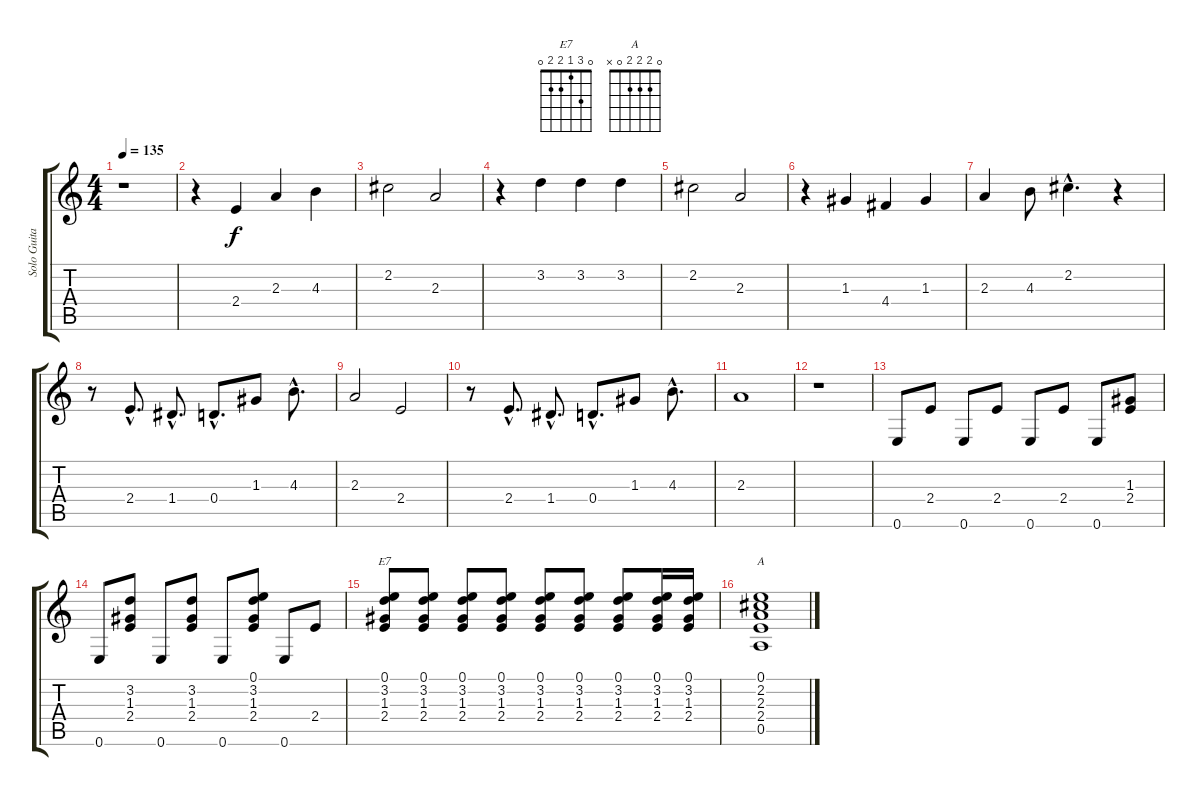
\track ("Solo Guitar - Hank" "Solo Guita") {instrument electricguitarclean}
\staff {score tabs}
\tuning (E4 B3 G3 D3 A2 E2) {hide}
\chord ("E7" 0 3 1 2 2 0)
\chord ("A" 0 2 2 2 0 x)
\ts (4 4)
\tempo 135
\clef g2
\ks c
r.1{dy f} |
r.4 2.4.4 2.3.4 4.3.4 |
2.2.2 2.3.2 |
r.4 3.2.4 3.2.4 3.2.4 |
2.2.2 2.3.2 |
r.4 1.3.4 4.4.4 1.3.4 |
2.3.4 4.3.8 2.2{hac}.4{d} r.4 |
r.8 2.4{hac}.8{d} 1.4{hac}.8{d} 0.4{hac}.8{d} 1.3.8 4.3{hac}.8{d} |
2.3.2 2.4.2 |
r.8 2.4{hac}.8{d} 1.4{hac}.8{d} 0.4{hac}.8{d} 1.3.8 4.3{hac}.8{d} |
2.3.1 |
r.1 |
0.6.8 2.4.8 0.6.8 2.4.8 0.6.8 2.4.8 0.6.8 (1.3 2.4).8 |
0.6.8 (3.2 1.3 2.4).8 0.6.8 (3.2 1.3 2.4).8 0.6.8 (0.1 3.2 1.3 2.4).8 0.6.8 2.4.8 |
(0.1 3.2 1.3 2.4).8{ch "E7"} (0.1 3.2 1.3 2.4).8 (0.1 3.2 1.3 2.4).8 (0.1 3.2 1.3 2.4).8 (0.1 3.2 1.3 2.4).8 (0.1 3.2 1.3 2.4).8 (0.1 3.2 1.3 2.4).8 (0.1 3.2 1.3 2.4).16 (0.1 3.2 1.3 2.4).16 |
(0.1 2.2 2.3 2.4 0.5).1{ch "A"}
